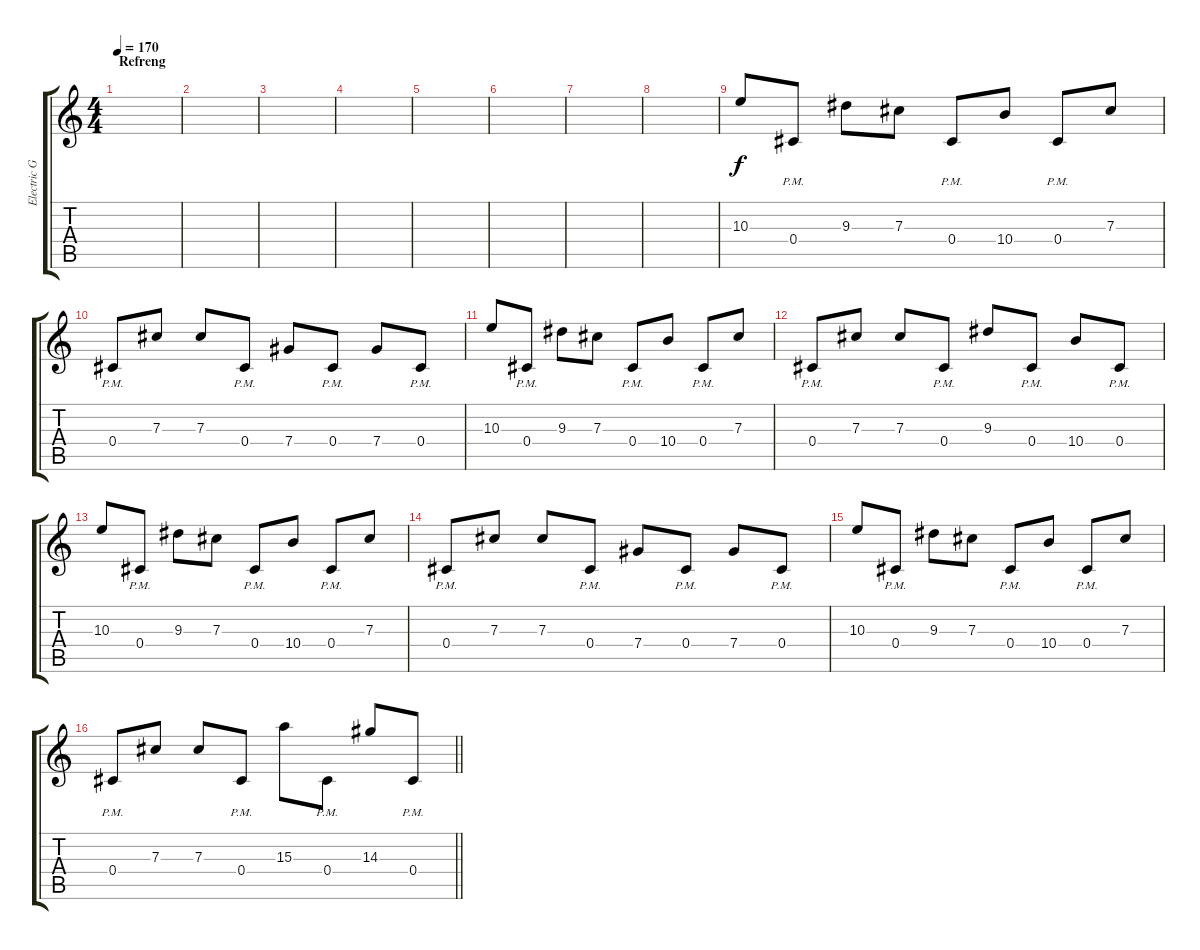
\track ("Electric Guitar (harmony 1)" "Electric G") {instrument distortionguitar}
\staff {score tabs}
\tuning (Eb4 Bb3 Gb3 Db3 Ab2 Db2) {hide}
\ts (4 4)
\section ("" "Refreng")
\tempo 170
\clef g2
\ks c
|
|
|
|
|
|
|
|
10.3.8 0.4{pm}.8 9.3.8 7.3.8 0.4{pm}.8 10.4.8 0.4{pm}.8 7.3.8 |
0.4{pm}.8 7.3.8 7.3.8 0.4{pm}.8 7.4.8 0.4{pm}.8 7.4.8 0.4{pm}.8 |
10.3.8 0.4{pm}.8 9.3.8 7.3.8 0.4{pm}.8 10.4.8 0.4{pm}.8 7.3.8 |
0.4{pm}.8 7.3.8 7.3.8 0.4{pm}.8 9.3.8 0.4{pm}.8 10.4.8 0.4{pm}.8 |
10.3.8 0.4{pm}.8 9.3.8 7.3.8 0.4{pm}.8 10.4.8 0.4{pm}.8 7.3.8 |
0.4{pm}.8 7.3.8 7.3.8 0.4{pm}.8 7.4.8 0.4{pm}.8 7.4.8 0.4{pm}.8 |
10.3.8 0.4{pm}.8 9.3.8 7.3.8 0.4{pm}.8 10.4.8 0.4{pm}.8 7.3.8 |
\barLineRight lightlight
0.4{pm}.8 7.3.8 7.3.8 0.4{pm}.8 15.3.8 0.4{pm}.8 14.3.8 0.4{pm}.8
